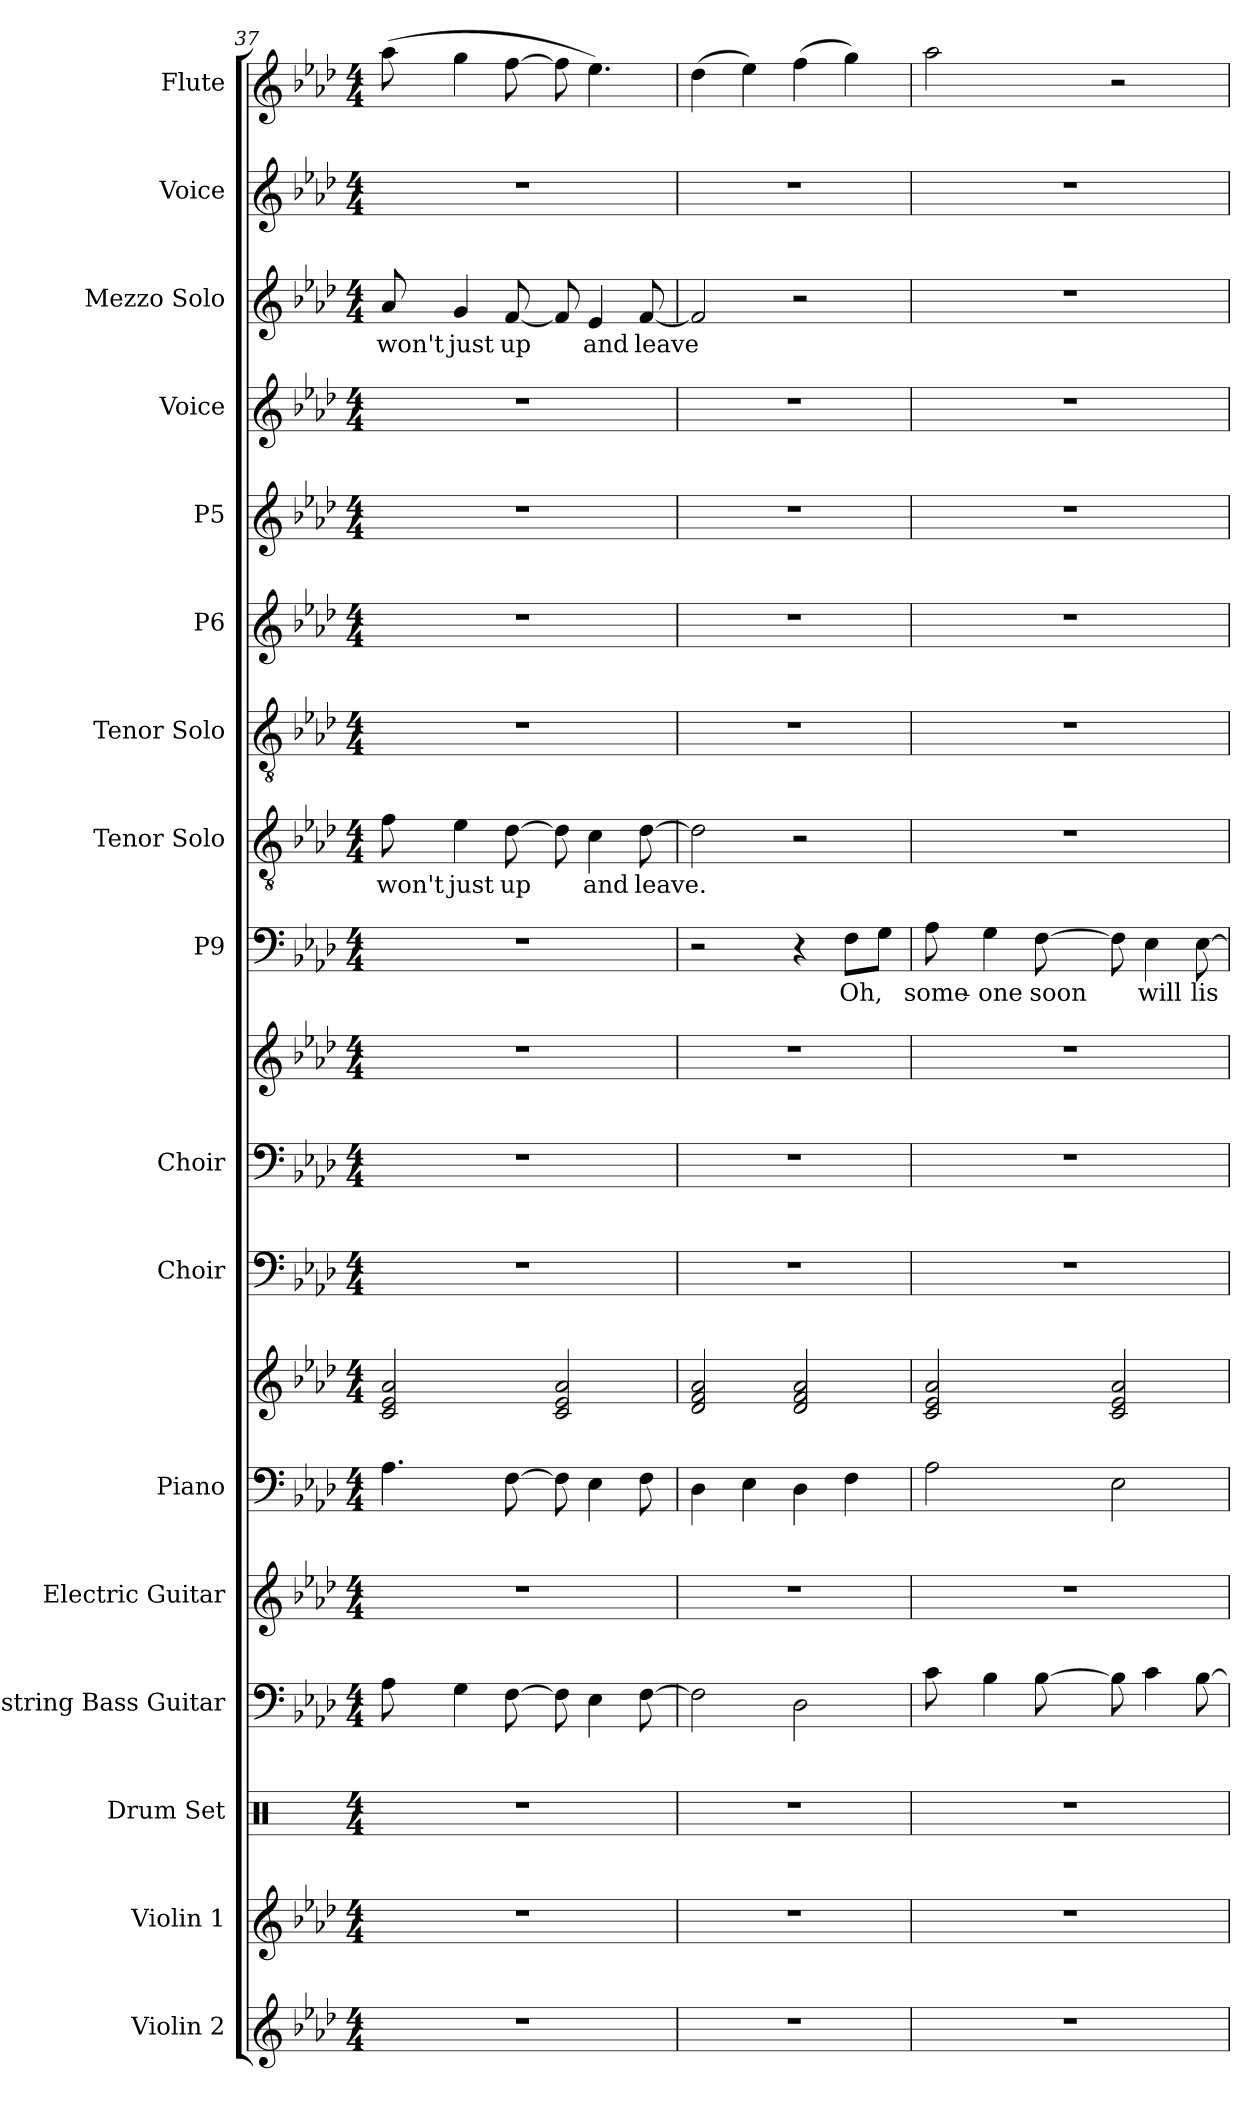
**kern	**kern	**kern	**kern	**kern	**kern	**kern	**kern	**kern	**kern	**kern	**text	**kern	**text	**kern	**kern	**kern	**kern	**kern	**text	**kern	**kern
*part17	*part16	*part15	*part14	*part13	*part12	*part12	*part11	*part10	*part10	*part9	*part9	*part8	*part8	*part7	*part6	*part5	*part4	*part3	*part3	*part2	*part1
*staff19	*staff18	*staff17	*staff16	*staff15	*staff14	*staff13	*staff12	*staff11	*staff10	*staff9	*staff9	*staff8	*staff8	*staff7	*staff6	*staff5	*staff4	*staff3	*staff3	*staff2	*staff1
*I"Violin 2	*I"Violin 1	*I"Drum Set	*I"4-string Bass Guitar	*I"Electric Guitar	*I"Piano	*	*I"Choir	*I"Choir	*	*I"P9	*	*I"Tenor Solo	*	*I"Tenor Solo	*I"P6	*I"P5	*I"Voice	*I"Mezzo Solo	*	*I"Voice	*I"Flute
*I'Vln. 2	*I'Vln. 1	*I'Dr.	*I'Bass	*I'E. Gtr.	*I'Pno.	*	*	*	*	*	*	*I'T. Solo	*	*	*	*	*	*I'M. Solo	*	*	*I'Fl.
*clefG2	*clefG2	*clefX	*clefF4	*clefG2	*clefF4	*clefG2	*clefF4	*clefF4	*clefG2	*clefF4	*	*clefGv2	*	*clefGv2	*clefG2	*clefG2	*clefG2	*clefG2	*	*clefG2	*clefG2
*	*	*	*ITrd7c12	*ITrd7c12	*	*	*	*	*	*	*	*ITrd7c12	*	*ITrd7c12	*	*	*	*	*	*	*
*k[b-e-a-d-]	*k[b-e-a-d-]	*k[]	*k[b-e-a-d-]	*k[b-e-a-d-]	*k[b-e-a-d-]	*k[b-e-a-d-]	*k[b-e-a-d-]	*k[b-e-a-d-]	*k[b-e-a-d-]	*k[b-e-a-d-]	*	*k[b-e-a-d-]	*	*k[b-e-a-d-]	*k[b-e-a-d-]	*k[b-e-a-d-]	*k[b-e-a-d-]	*k[b-e-a-d-]	*	*k[b-e-a-d-]	*k[b-e-a-d-]
*A-:	*A-:	*C:	*A-:	*A-:	*A-:	*A-:	*A-:	*A-:	*A-:	*A-:	*	*A-:	*	*A-:	*A-:	*A-:	*A-:	*A-:	*	*A-:	*A-:
*M4/4	*M4/4	*M4/4	*M4/4	*M4/4	*M4/4	*M4/4	*M4/4	*M4/4	*M4/4	*M4/4	*	*M4/4	*	*M4/4	*M4/4	*M4/4	*M4/4	*M4/4	*	*M4/4	*M4/4
=37	=37	=37	=37	=37	=37	=37	=37	=37	=37	=37	=37	=37	=37	=37	=37	=37	=37	=37	=37	=37	=37
!	!	!	!	!	!	!	!	!	!	!	!	!	!LO:LY:b:color=#000000	!	!	!	!	!	!	!	!
!	!	!	!	!	!	!	!	!	!	!	!	!	!	!	!	!	!	!	!LO:LY:b:color=#000000	!	!
1r	1r	1r	8AA-i\	1r	4.A-i\	2ci/ 2e-i 2a-i	1r	1r	1r	1r	.	8Fi\	won't	1r	1r	1r	1r	8a-i/	won't	1r	(8aa-i\
!	!	!	!	!	!	!	!	!	!	!	!	!	!LO:LY:b:color=#000000	!	!	!	!	!	!	!	!
!	!	!	!	!	!	!	!	!	!	!	!	!	!	!	!	!	!	!	!LO:LY:b:color=#000000	!	!
.	.	.	4GGi\	.	.	.	.	.	.	.	.	4E-i\	just	.	.	.	.	4gi/	just	.	4ggi\
!	!	!	!	!	!	!	!	!	!	!	!	!	!LO:LY:b:color=#000000	!	!	!	!	!	!	!	!
!	!	!	!	!	!	!	!	!	!	!	!	!	!	!	!	!	!	!	!LO:LY:b:color=#000000	!	!
.	.	.	[>8FFi\	.	[>8Fi\	.	.	.	.	.	.	[>8D-i\	up	.	.	.	.	[<8fi/	up	.	[>8ffi\
.	.	.	8FFi\]	.	8Fi\]	2ci/ 2e-i 2a-i	.	.	.	.	.	8D-i\]	.	.	.	.	.	8fi/]	.	.	8ffi\]
!	!	!	!	!	!	!	!	!	!	!	!	!	!LO:LY:b:color=#000000	!	!	!	!	!	!	!	!
!	!	!	!	!	!	!	!	!	!	!	!	!	!	!	!	!	!	!	!LO:LY:b:color=#000000	!	!
.	.	.	4EE-i\	.	4E-i\	.	.	.	.	.	.	4Ci\	and	.	.	.	.	4e-i/	and	.	4.ee-i\)
!	!	!	!	!	!	!	!	!	!	!	!	!	!LO:LY:b:color=#000000	!	!	!	!	!	!	!	!
!	!	!	!	!	!	!	!	!	!	!	!	!	!	!	!	!	!	!	!LO:LY:b:color=#000000	!	!
.	.	.	[>8FFi\	.	8Fi\	.	.	.	.	.	.	[>8D-i\	leave.	.	.	.	.	[<8fi/	leave	.	.
!!LO:PB:g=z
=38	=38	=38	=38	=38	=38	=38	=38	=38	=38	=38	=38	=38	=38	=38	=38	=38	=38	=38	=38	=38	=38
1r	1r	1r	2FFi\]	1r	4D-i\	2d-i/ 2fi 2a-i	1r	1r	1r	2r	.	2D-i\]	.	1r	1r	1r	1r	2fi/]	.	1r	(4dd-i\
.	.	.	.	.	4E-i\	.	.	.	.	.	.	.	.	.	.	.	.	.	.	.	4ee-i\)
.	.	.	2DD-i\	.	4D-i\	2d-i/ 2fi 2a-i	.	.	.	4r	.	2r	.	.	.	.	.	2r	.	.	(4ffi\
!	!	!	!	!	!	!	!	!	!	!	!LO:LY:b:color=#000000	!	!	!	!	!	!	!	!	!	!
.	.	.	.	.	4Fi\	.	.	.	.	8Fi\L	Oh,	.	.	.	.	.	.	.	.	.	4ggi\)
.	.	.	.	.	.	.	.	.	.	8Gi\J	.	.	.	.	.	.	.	.	.	.	.
=39	=39	=39	=39	=39	=39	=39	=39	=39	=39	=39	=39	=39	=39	=39	=39	=39	=39	=39	=39	=39	=39
!	!	!	!	!	!	!	!	!	!	!	!LO:LY:b:color=#000000	!	!	!	!	!	!	!	!	!	!
1r	1r	1r	8Ci\	1r	2A-i\	2ci/ 2e-i 2a-i	1r	1r	1r	8A-i\	some-	1r	.	1r	1r	1r	1r	1r	.	1r	2aa-i\
!	!	!	!	!	!	!	!	!	!	!	!LO:LY:b:color=#000000	!	!	!	!	!	!	!	!	!	!
.	.	.	4BB-i\	.	.	.	.	.	.	4Gi\	-one	.	.	.	.	.	.	.	.	.	.
!	!	!	!	!	!	!	!	!	!	!	!LO:LY:b:color=#000000	!	!	!	!	!	!	!	!	!	!
.	.	.	[>8BB-i\	.	.	.	.	.	.	[>8Fi\	soon	.	.	.	.	.	.	.	.	.	.
.	.	.	8BB-i\]	.	2E-i\	2ci/ 2e-i 2a-i	.	.	.	8Fi\]	.	.	.	.	.	.	.	.	.	.	2r
!	!	!	!	!	!	!	!	!	!	!	!LO:LY:b:color=#000000	!	!	!	!	!	!	!	!	!	!
.	.	.	4Ci\	.	.	.	.	.	.	4E-i\	will	.	.	.	.	.	.	.	.	.	.
!	!	!	!	!	!	!	!	!	!	!	!LO:LY:b:color=#000000	!	!	!	!	!	!	!	!	!	!
.	.	.	[>8BB-i\	.	.	.	.	.	.	[>8E-i\	lis-	.	.	.	.	.	.	.	.	.	.
=	=	=	=	=	=	=	=	=	=	=	=	=	=	=	=	=	=	=	=	=	=
*-	*-	*-	*-	*-	*-	*-	*-	*-	*-	*-	*-	*-	*-	*-	*-	*-	*-	*-	*-	*-	*-
